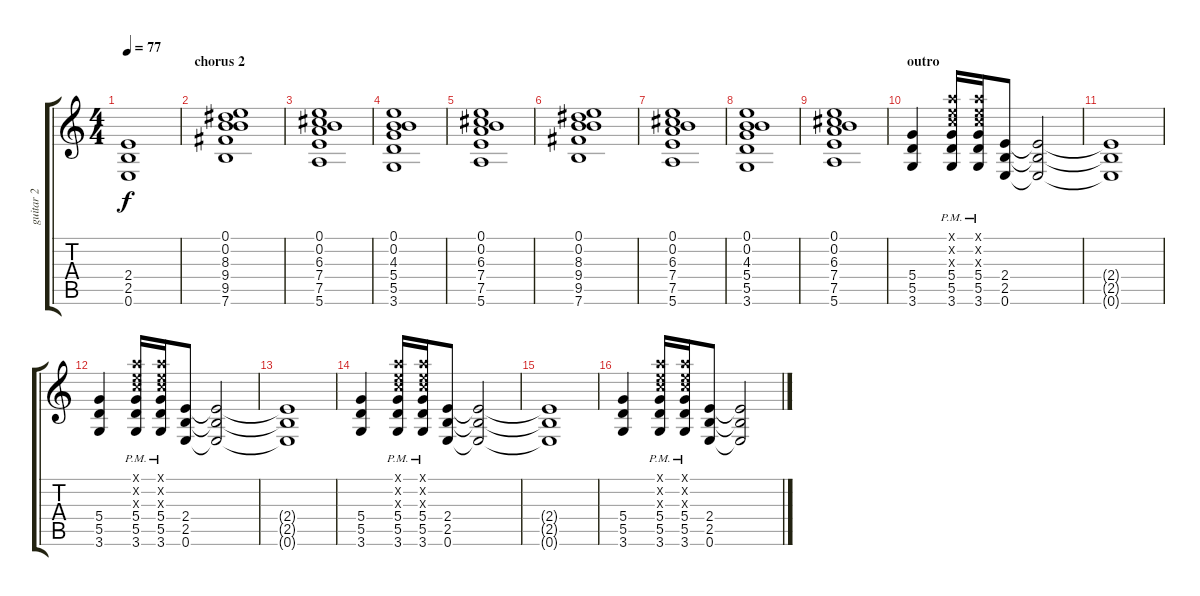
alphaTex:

\track ("guitar 2" "guitar 2") {instrument overdrivenguitar}
\staff {score tabs}
\tuning (E4 B3 G3 D3 A2 E2) {hide}
\ts (4 4)
\tempo 77
\clef g2
\ks c
(2.4{t} 2.5{t} 0.6{t}).1{dy f} |
\section ("" "chorus 2")
(0.1 0.2 8.3 9.4 9.5 7.6).1{volume 10 balance 3} |
(0.1 0.2 6.3 7.4 7.5 5.6).1 |
(0.1 0.2 4.3 5.4 5.5 3.6).1 |
(0.1 0.2 6.3 7.4 7.5 5.6).1 |
(0.1 0.2 8.3 9.4 9.5 7.6).1 |
(0.1 0.2 6.3 7.4 7.5 5.6).1 |
(0.1 0.2 4.3 5.4 5.5 3.6).1 |
(0.1 0.2 6.3 7.4 7.5 5.6).1 |
\section ("" "outro")
(5.4 5.5 3.6).4{volume 11} (5.1{x} 5.2{x} 5.3{x} 5.4 5.5 3.6{pm}).16 (5.1{x} 5.2{x} 5.3{x} 5.4 5.5 3.6{pm}).16 (2.4 2.5 0.6).8 (2.4{t} 2.5{t} 0.6{t}).2 |
(2.4{t} 2.5{t} 0.6{t}).1 |
(5.4 5.5 3.6).4 (5.1{x} 5.2{x} 5.3{x} 5.4 5.5 3.6{pm}).16 (5.1{x} 5.2{x} 5.3{x} 5.4 5.5 3.6{pm}).16 (2.4 2.5 0.6).8 (2.4{t} 2.5{t} 0.6{t}).2 |
(2.4{t} 2.5{t} 0.6{t}).1 |
(5.4 5.5 3.6).4 (5.1{x} 5.2{x} 5.3{x} 5.4 5.5 3.6{pm}).16 (5.1{x} 5.2{x} 5.3{x} 5.4 5.5 3.6{pm}).16 (2.4 2.5 0.6).8 (2.4{t} 2.5{t} 0.6{t}).2 |
(2.4{t} 2.5{t} 0.6{t}).1 |
(5.4 5.5 3.6).4 (5.1{x} 5.2{x} 5.3{x} 5.4 5.5 3.6{pm}).16 (5.1{x} 5.2{x} 5.3{x} 5.4 5.5 3.6{pm}).16 (2.4 2.5 0.6).8 (2.4{t} 2.5{t} 0.6{t}).2
